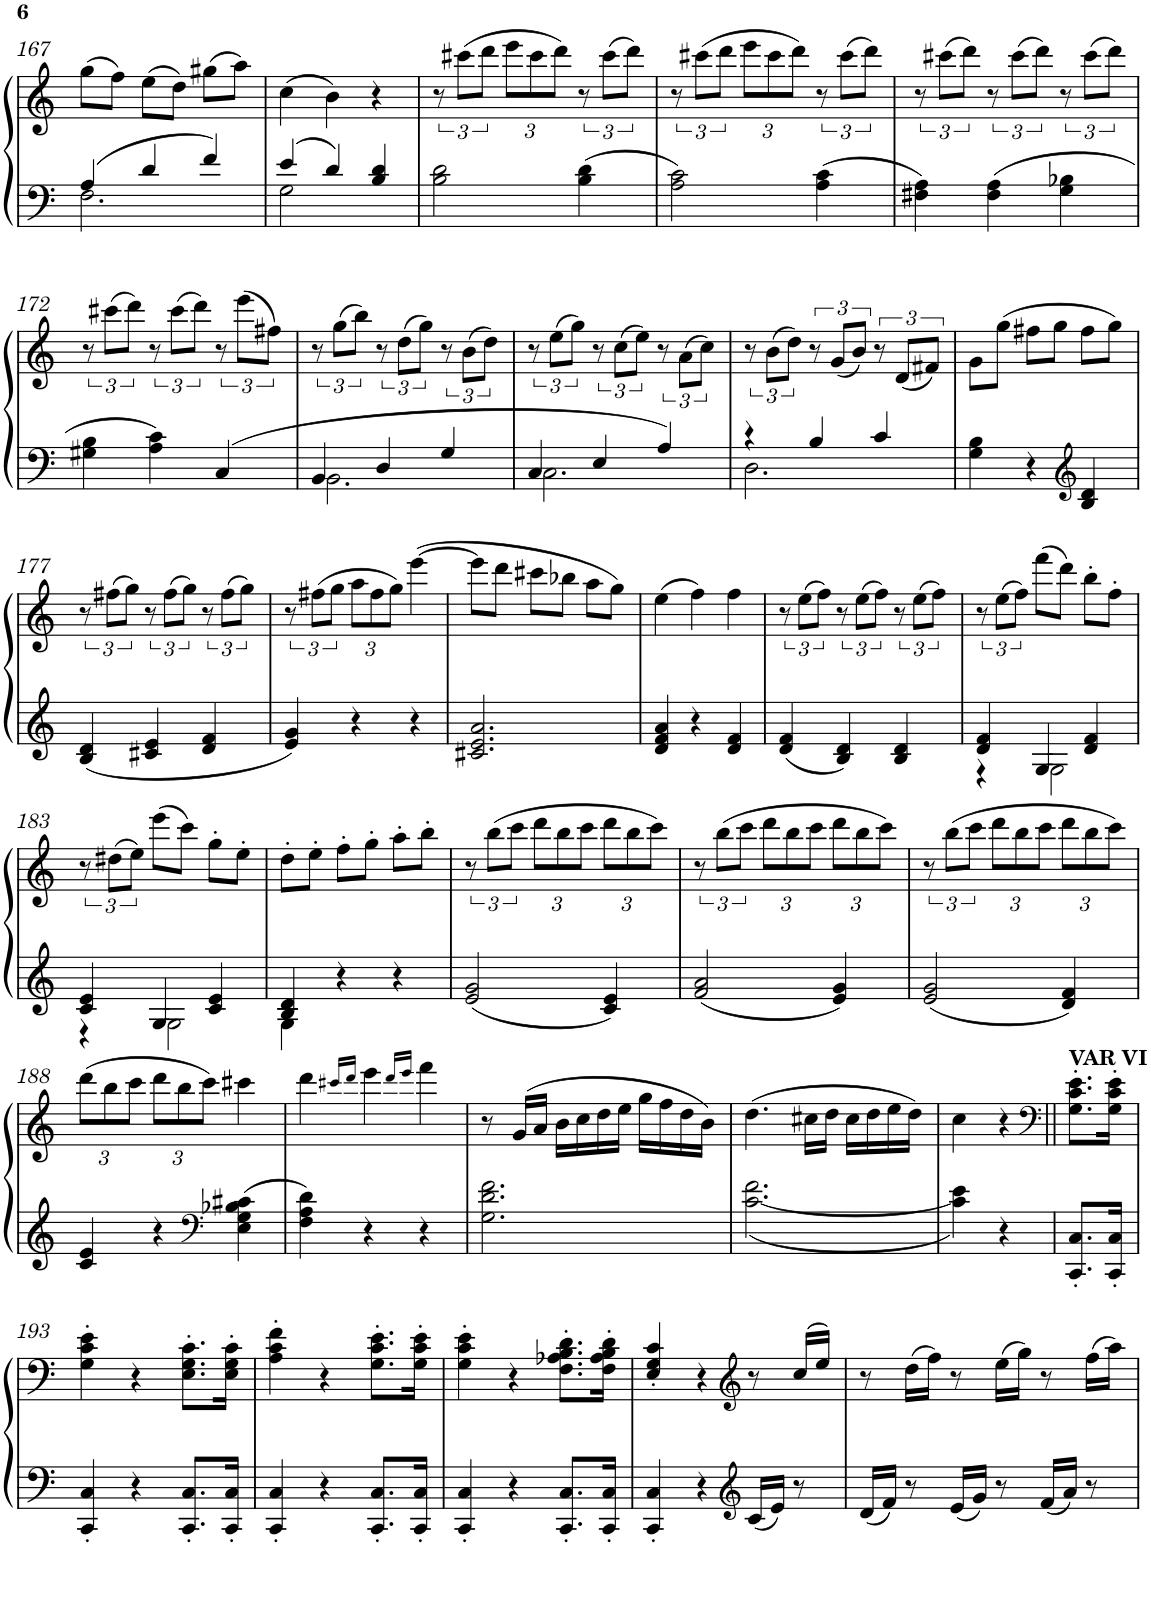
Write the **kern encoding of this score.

**kern	**kern
*part1	*part1
*staff2	*staff1
*I"Piano	*
*I'Pno.	*
!!LO:PB:g=z
*clefF4	*clefG2
*k[]	*k[]
*M3/4	*M3/4
=167	=167
*^	*
4A/	2.F\	(>8gg\L
.	.	8ff\J)
4d/	.	(>8ee\L
.	.	8dd\J)
4f/	.	(>8gg#X\L
.	.	8aa\J)
=168	=168	=168
4e/	2G\	(>4cc\
4d/	.	4b\)
4B/ 4d/	4ryy	4r
*v	*v	*
=169	=169
2B\ 2d\	12r
.	(>12ccc#X\L
.	12ddd\J
*	*Xbrackettup
.	12eee\L
.	12ccc#\
.	12ddd\J)
*	*brackettup
4B\ 4d\	12r
.	(>12ccc#\L
.	12ddd\J)
=170	=170
2A\ 2c\	12r
.	(>12ccc#X\L
.	12ddd\J
*	*Xbrackettup
.	12eee\L
.	12ccc#\
.	12ddd\J)
*	*brackettup
4A\ 4c\	12r
.	(>12ccc#\L
.	12ddd\J)
=171	=171
4F#X\ 4A\	12r
.	(>12ccc#X\L
.	12ddd\J)
4F#\ 4A\	12r
.	(>12ccc#\L
.	12ddd\J)
4G\ 4B-X\	12r
.	(>12ccc#\L
.	12ddd\J)
!!LO:LB:g=z
=172	=172
4G#X\ 4B\	12r
.	(>12ccc#X\L
.	12ddd\J)
4A\ 4c\	12r
.	(>12ccc#\L
.	12ddd\J)
4C/	12r
.	(>12eee\L
.	12ff#X\J)
=173	=173
*^	*
4BB/	2.BB\	12r
.	.	(>12gg\L
.	.	12bb\J)
4D/	.	12r
.	.	(>12dd\L
.	.	12gg\J)
4G/	.	12r
.	.	(>12b\L
.	.	12dd\J)
=174	=174	=174
4C/	2.C\	12r
.	.	(>12ee\L
.	.	12gg\J)
4E/	.	12r
.	.	(>12cc\L
.	.	12ee\J)
4A/	.	12r
.	.	(>12a\L
.	.	12cc\J)
=175	=175	=175
4r	2.D\	12r
.	.	(>12b\L
.	.	12dd\J)
4B/	.	12r
.	.	(<12g/L
.	.	12b/J)
4c/	.	12r
.	.	(<12d/L
.	.	12f#X/J)
*v	*v	*
=176	=176
4G\ 4B\	8g\L
.	(>8gg\J
4r	8ff#X\L
.	8gg\J
*clefG2	*
4B/ 4d/	8ff#\L
.	8gg\J)
!!LO:LB:g=z
=177	=177
4B/ 4d/	12r
.	(>12ff#X\L
.	12gg\J)
4c#X/ 4e/	12r
.	(>12ff#\L
.	12gg\J)
4d/ 4f/	12r
.	(>12ff#\L
.	12gg\J)
=178	=178
4e/ 4g/	12r
.	(>12ff#X\L
.	12gg\J
*	*Xbrackettup
4r	12aa\L
.	12ff#\
.	12gg\J)
4r	(>[4eee\
=179	=179
2.c#X/ 2.e/ 2.a/	8eee\L]
.	8ddd\J
.	8ccc#X\L
.	8bb-X\J
.	8aa\L
.	8gg\J)
=180	=180
4d/ 4f/ 4a/	(>4ee\
4r	4ff\)
4d/ 4f/	4ff\
=181	=181
*	*brackettup
4d/ 4f/	12r
.	(>12ee\L
.	12ff\J)
4B/ 4d/	12r
.	(>12ee\L
.	12ff\J)
4B/ 4d/	12r
.	(>12ee\L
.	12ff\J)
=182	=182
*^	*
4d/ 4f/	4r	12r
.	.	(>12ee\L
.	.	12ff\J)
4G/	2G\	(>8fff\L
.	.	8ddd\J)
4d/ 4f/	.	8bb'\L
.	.	8ff'\J
!!LO:LB:g=z
=183	=183	=183
4c/ 4e/	4r	12r
.	.	(>12dd#X\L
.	.	12ee\J)
4G/	2G\	(>8eee\L
.	.	8ccc\J)
4c/ 4e/	.	8gg'\L
.	.	8ee'\J
=184	=184	=184
4B/ 4d/	4G\	8dd'\L
.	.	8ee'\J
4r	4ryy	8ff'\L
.	.	8gg'\J
4r	4ryy	8aa'\L
.	.	8bb'\J
*v	*v	*
=185	=185
2e/ 2g/	12r
.	(>12bb\L
.	12ccc\J
*	*Xbrackettup
.	12ddd\L
.	12bb\
.	12ccc\J
4c/ 4e/	12ddd\L
.	12bb\
.	12ccc\J)
=186	=186
*	*brackettup
2f/ 2a/	12r
.	(>12bb\L
.	12ccc\J
*	*Xbrackettup
.	12ddd\L
.	12bb\
.	12ccc\J
4e/ 4g/	12ddd\L
.	12bb\
.	12ccc\J)
=187	=187
*	*brackettup
2e/ 2g/	12r
.	(>12bb\L
.	12ccc\J
*	*Xbrackettup
.	12ddd\L
.	12bb\
.	12ccc\J
4d/ 4f/	12ddd\L
.	12bb\
.	12ccc\J)
!!LO:LB:g=z
=188	=188
4c/ 4e/	(>12ddd\L
.	12bb\
.	12ccc\J
4r	12ddd\L
.	12bb\
.	12ccc\J)
*clefF4	*
4E\ 4G\ 4B-X\ 4c#X\	4ccc#X\
=189	=189
4F\ 4A\ 4d\	4ddd\
.	16qccc#X/LL
.	16qddd/JJ
4r	4eee\
.	16qddd/LL
.	16qeee/JJ
4r	4fff\
=190	=190
2.G\ 2.d\ 2.f\	8r
.	(>16g/LL
.	16a/JJ
.	16b\LL
.	16cc\
.	16dd\
.	16ee\JJ
.	16gg\LL
.	16ff\
.	16dd\
.	16b\JJ)
=191	=191
[2.c\ 2.f\	(>4.dd\
.	16cc#X\LL
.	16dd\JJ
.	16cc#\LL
.	16dd\
.	16ee\
.	16dd\JJ)
=192	=192
4c\] 4e\	4cc\
4r	4r
=192X6||	=192X6||
*	*clefF4
!	!LO:TX:a:B:t=VAR VI
8.CC/' 8.C/'L	8.G\' 8.c\' 8.e\'L
16CC/' 16C/'Jk	16G\' 16c\' 16e\'Jk
!!LO:LB:g=z
=193	=193
4CC/' 4C/'	4G\' 4c\' 4e\'
4r	4r
8.CC/' 8.C/'L	8.E\' 8.G\' 8.c\'L
16CC/' 16C/'Jk	16E\' 16G\' 16c\'Jk
=194	=194
4CC/' 4C/'	4A\' 4c\' 4f\'
4r	4r
8.CC/' 8.C/'L	8.G\' 8.c\' 8.e\'L
16CC/' 16C/'Jk	16G\' 16c\' 16e\'Jk
=195	=195
4CC/' 4C/'	4G\' 4c\' 4e\'
4r	4r
8.CC/' 8.C/'L	8.F\' 8.A-X\' 8.B\' 8.d\'L
16CC/' 16C/'Jk	16F\' 16A-\' 16B\' 16d\'Jk
=196	=196
4CC/' 4C/'	4E/' 4G/' 4c/'
4r	4r
*clefG2	*clefG2
16c/LL	8r
16e/JJ	.
8r	(>16cc/LL
.	16ee/JJ)
=197	=197
16d/LL	8r
16f/JJ	.
8r	(>16dd\LL
.	16ff\JJ)
16e/LL	8r
16g/JJ	.
8r	(>16ee\LL
.	16gg\JJ)
16f/LL	8r
16a/JJ	.
8r	(>16ff\LL
.	16aa\JJ)
=	=
*-	*-
